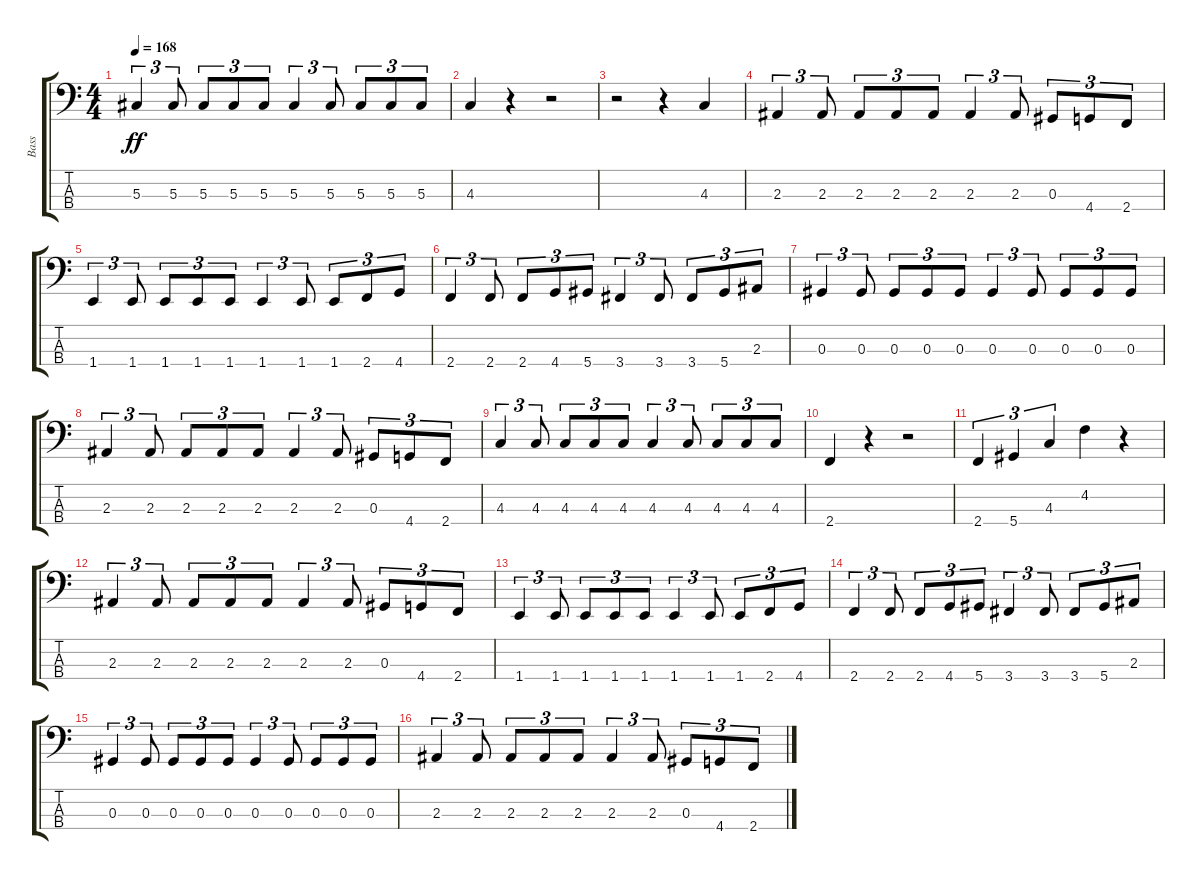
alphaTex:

\track ("Bass" "Bass") {instrument electricbasspick}
\staff {score tabs}
\tuning (Gb2 Db2 Ab1 Eb1) {hide}
\ts (4 4)
\tempo 168
\clef f4
\ks c
5.3.4{tu (3 2) dy ff} 5.3.8{tu (3 2)} 5.3.8{tu (3 2)} 5.3.8{tu (3 2)} 5.3.8{tu (3 2)} 5.3.4{tu (3 2)} 5.3.8{tu (3 2)} 5.3.8{tu (3 2)} 5.3.8{tu (3 2)} 5.3.8{tu (3 2)} |
4.3.4 r.4 r.2 |
r.2 r.4 4.3.4 |
2.3.4{tu (3 2)} 2.3.8{tu (3 2)} 2.3.8{tu (3 2)} 2.3.8{tu (3 2)} 2.3.8{tu (3 2)} 2.3.4{tu (3 2)} 2.3.8{tu (3 2)} 0.3.8{tu (3 2)} 4.4.8{tu (3 2)} 2.4.8{tu (3 2)} |
1.4.4{tu (3 2)} 1.4.8{tu (3 2)} 1.4.8{tu (3 2)} 1.4.8{tu (3 2)} 1.4.8{tu (3 2)} 1.4.4{tu (3 2)} 1.4.8{tu (3 2)} 1.4.8{tu (3 2)} 2.4.8{tu (3 2)} 4.4.8{tu (3 2)} |
2.4.4{tu (3 2)} 2.4.8{tu (3 2)} 2.4.8{tu (3 2)} 4.4.8{tu (3 2)} 5.4.8{tu (3 2)} 3.4.4{tu (3 2)} 3.4.8{tu (3 2)} 3.4.8{tu (3 2)} 5.4.8{tu (3 2)} 2.3.8{tu (3 2)} |
0.3.4{tu (3 2)} 0.3.8{tu (3 2)} 0.3.8{tu (3 2)} 0.3.8{tu (3 2)} 0.3.8{tu (3 2)} 0.3.4{tu (3 2)} 0.3.8{tu (3 2)} 0.3.8{tu (3 2)} 0.3.8{tu (3 2)} 0.3.8{tu (3 2)} |
2.3.4{tu (3 2)} 2.3.8{tu (3 2)} 2.3.8{tu (3 2)} 2.3.8{tu (3 2)} 2.3.8{tu (3 2)} 2.3.4{tu (3 2)} 2.3.8{tu (3 2)} 0.3.8{tu (3 2)} 4.4.8{tu (3 2)} 2.4.8{tu (3 2)} |
4.3.4{tu (3 2)} 4.3.8{tu (3 2)} 4.3.8{tu (3 2)} 4.3.8{tu (3 2)} 4.3.8{tu (3 2)} 4.3.4{tu (3 2)} 4.3.8{tu (3 2)} 4.3.8{tu (3 2)} 4.3.8{tu (3 2)} 4.3.8{tu (3 2)} |
2.4.4 r.4 r.2 |
2.4.4{tu (3 2)} 5.4.4{tu (3 2)} 4.3.4{tu (3 2)} 4.2.4 r.4 |
2.3.4{tu (3 2)} 2.3.8{tu (3 2)} 2.3.8{tu (3 2)} 2.3.8{tu (3 2)} 2.3.8{tu (3 2)} 2.3.4{tu (3 2)} 2.3.8{tu (3 2)} 0.3.8{tu (3 2)} 4.4.8{tu (3 2)} 2.4.8{tu (3 2)} |
1.4.4{tu (3 2)} 1.4.8{tu (3 2)} 1.4.8{tu (3 2)} 1.4.8{tu (3 2)} 1.4.8{tu (3 2)} 1.4.4{tu (3 2)} 1.4.8{tu (3 2)} 1.4.8{tu (3 2)} 2.4.8{tu (3 2)} 4.4.8{tu (3 2)} |
2.4.4{tu (3 2)} 2.4.8{tu (3 2)} 2.4.8{tu (3 2)} 4.4.8{tu (3 2)} 5.4.8{tu (3 2)} 3.4.4{tu (3 2)} 3.4.8{tu (3 2)} 3.4.8{tu (3 2)} 5.4.8{tu (3 2)} 2.3.8{tu (3 2)} |
0.3.4{tu (3 2)} 0.3.8{tu (3 2)} 0.3.8{tu (3 2)} 0.3.8{tu (3 2)} 0.3.8{tu (3 2)} 0.3.4{tu (3 2)} 0.3.8{tu (3 2)} 0.3.8{tu (3 2)} 0.3.8{tu (3 2)} 0.3.8{tu (3 2)} |
2.3.4{tu (3 2)} 2.3.8{tu (3 2)} 2.3.8{tu (3 2)} 2.3.8{tu (3 2)} 2.3.8{tu (3 2)} 2.3.4{tu (3 2)} 2.3.8{tu (3 2)} 0.3.8{tu (3 2)} 4.4.8{tu (3 2)} 2.4.8{tu (3 2)}
